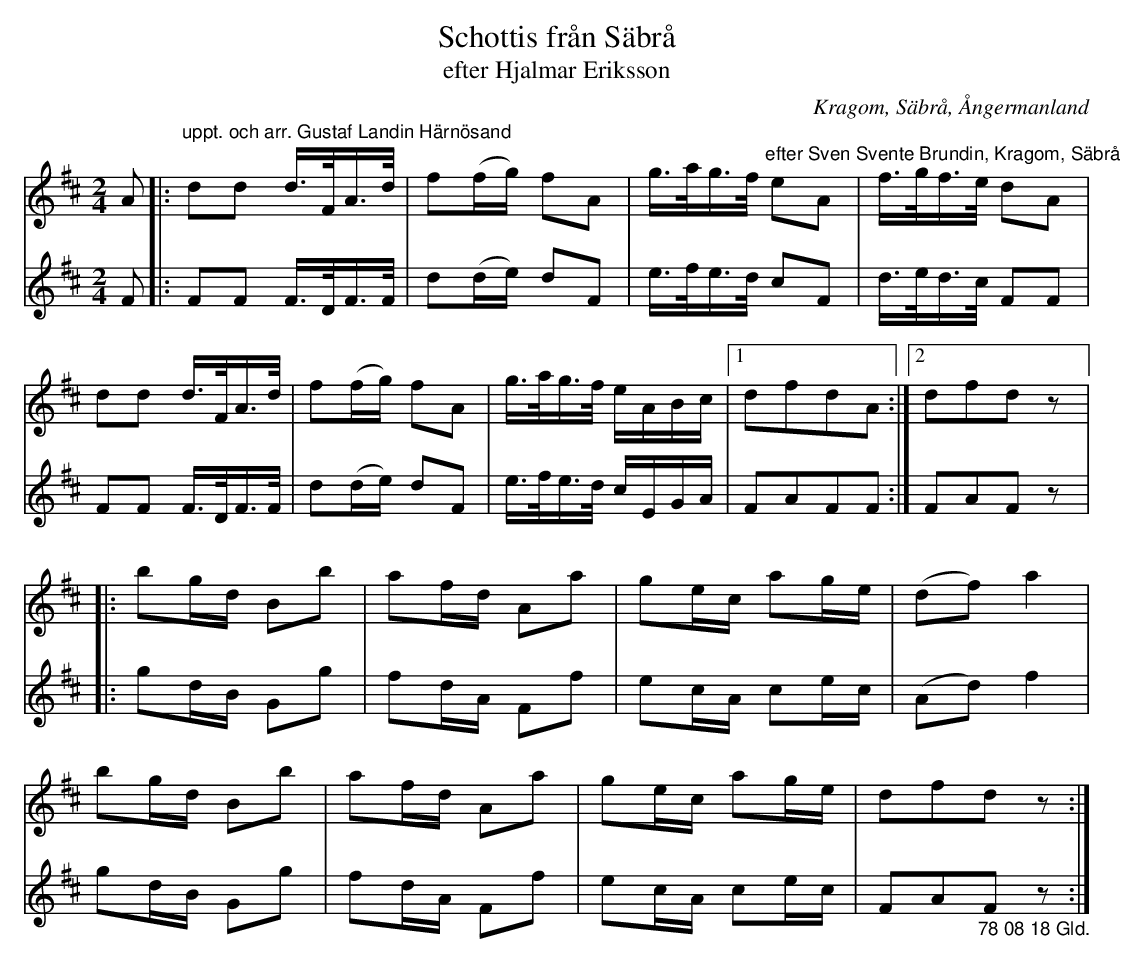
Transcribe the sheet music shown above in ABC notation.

X:1
T:Schottis från Säbrå
T:efter Hjalmar Eriksson
O:Kragom, Säbrå, Ångermanland
M:2/4
L:1/16
K:D
V:1
A2 |: "^uppt. och arr. Gustaf Landin Härnösand" d2d2 d>FA>d | f2(fg) f2A2 | g>ag>f "^efter Sven Svente Brundin, Kragom, Säbrå" e2A2 | f>gf>e d2A2 |
d2d2 d>FA>d | f2(fg) f2A2 | g>ag>f eABc |1 d2f2d2A2 :|2 d2f2d2 z2 |:
b2gd B2b2 | a2fd A2a2| g2ec a2ge| (d2f2) a4 |
 b2gd B2b2 | a2fd A2a2| g2ec a2ge| d2f2d2 z2 :|
V:2
F2 |: F2F2 F>DF>F| d2(de) d2F2 | e>fe>d c2F2| d>ed>c F2F2 |
F2F2 F>DF>F| d2(de) d2F2 | e>fe>d cEGA | F2A2F2F2 :| F2A2F2 z2 |:
g2dB G2g2| f2dA F2f2 | e2cA c2ec | (A2d2) f4 |
g2dB G2g2| f2dA F2f2 | e2cA c2ec |  F2A2"_78 08 18 Gld."F2 z2 :|
